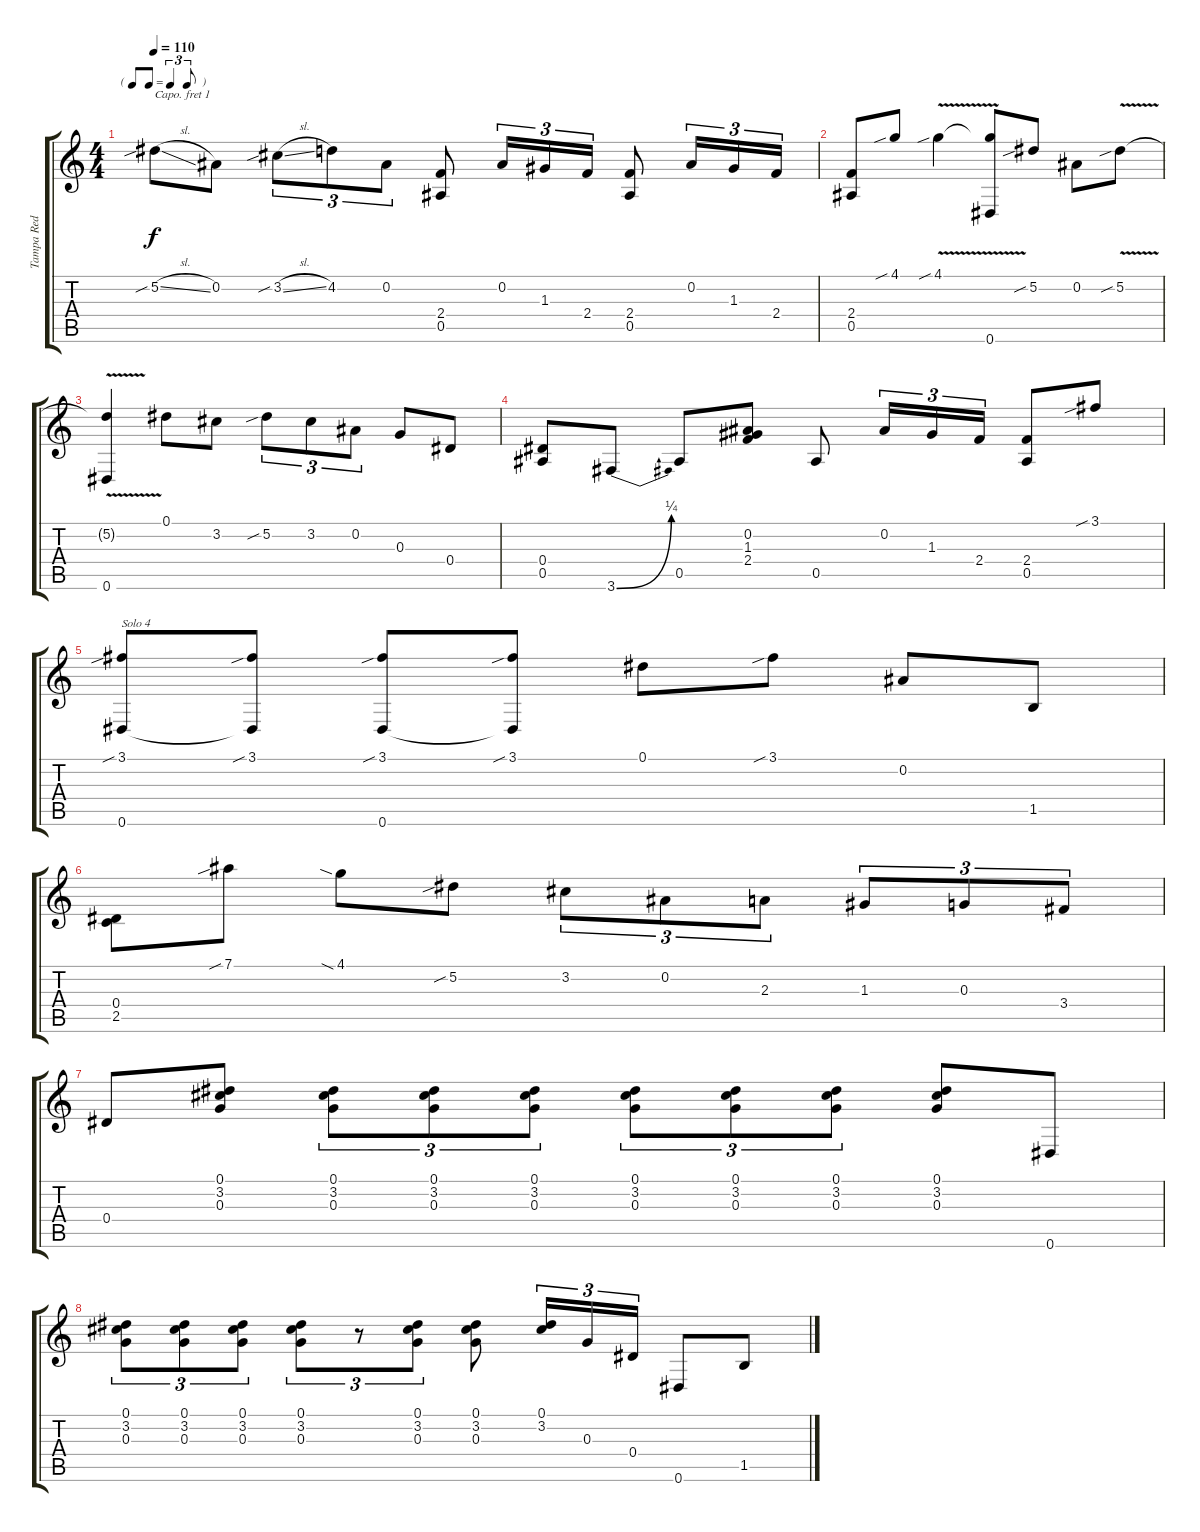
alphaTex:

\track ("Tampa Red" "Tampa Red") {instrument acousticguitarsteel}
\staff {score tabs}
\capo 1
\tuning (D4 A3 Gb3 D3 A2 D2) {hide}
\ts (4 4)
\tf triplet8th
\tempo 110
\clef g2
\ks c
5.2{sib sl}.8{dy f} 0.2.8 3.2{sib sl}.8{tu (3 2)} 4.2.8{tu (3 2)} 0.2.8{tu (3 2)} (2.4 0.5).8 0.2.16{tu (3 2)} 1.3.16{tu (3 2)} 2.4.16{tu (3 2)} (2.4 0.5).8 0.2.16{tu (3 2)} 1.3.16{tu (3 2)} 2.4.16{tu (3 2)} |
(2.4 0.5).8 4.1{sib}.8 4.1{v sib}.4 (4.1{t} 0.6).8 5.2{sib}.8 0.2.8 5.2{v sib}.8 |
(5.2{t} 0.6).4 0.1.8 3.2.8 5.2{sib}.8{tu (3 2)} 3.2.8{tu (3 2)} 0.2.8{tu (3 2)} 0.3.8 0.4.8 |
(0.4 0.5).8 3.6{be (bend 0 0 60 1)}.8 0.5.8 (0.2 1.3 2.4).8 0.5.8 0.2.16{tu (3 2)} 1.3.16{tu (3 2)} 2.4.16{tu (3 2)} (2.4 0.5).8 3.1{sib}.8 |
(3.1{sib} 0.6).8{txt "Solo 4"} (3.1{sib} 0.6{t}).8 (3.1{sib} 0.6).8 (3.1{sib} 0.6{t}).8 0.1.8 3.1{sib}.8 0.2.8 1.5.8 |
(0.4 2.5).8 7.1{sib}.8 4.1{sia}.8 5.2{sib}.8 3.2.8{tu (3 2)} 0.2.8{tu (3 2)} 2.3.8{tu (3 2)} 1.3.8{tu (3 2)} 0.3.8{tu (3 2)} 3.4.8{tu (3 2)} |
0.4.8 (0.1 3.2 0.3).8 (0.1 3.2 0.3).8{tu (3 2)} (0.1 3.2 0.3).8{tu (3 2)} (0.1 3.2 0.3).8{tu (3 2)} (0.1 3.2 0.3).8{tu (3 2)} (0.1 3.2 0.3).8{tu (3 2)} (0.1 3.2 0.3).8{tu (3 2)} (0.1 3.2 0.3).8 0.6.8 |
(0.1 3.2 0.3).8{tu (3 2)} (0.1 3.2 0.3).8{tu (3 2)} (0.1 3.2 0.3).8{tu (3 2)} (0.1 3.2 0.3).8{tu (3 2)} r.8{tu (3 2)} (0.1 3.2 0.3).8{tu (3 2)} (0.1 3.2 0.3).8 (0.1 3.2).16{tu (3 2)} 0.3.16{tu (3 2)} 0.4.16{tu (3 2)} 0.6.8 1.5.8
